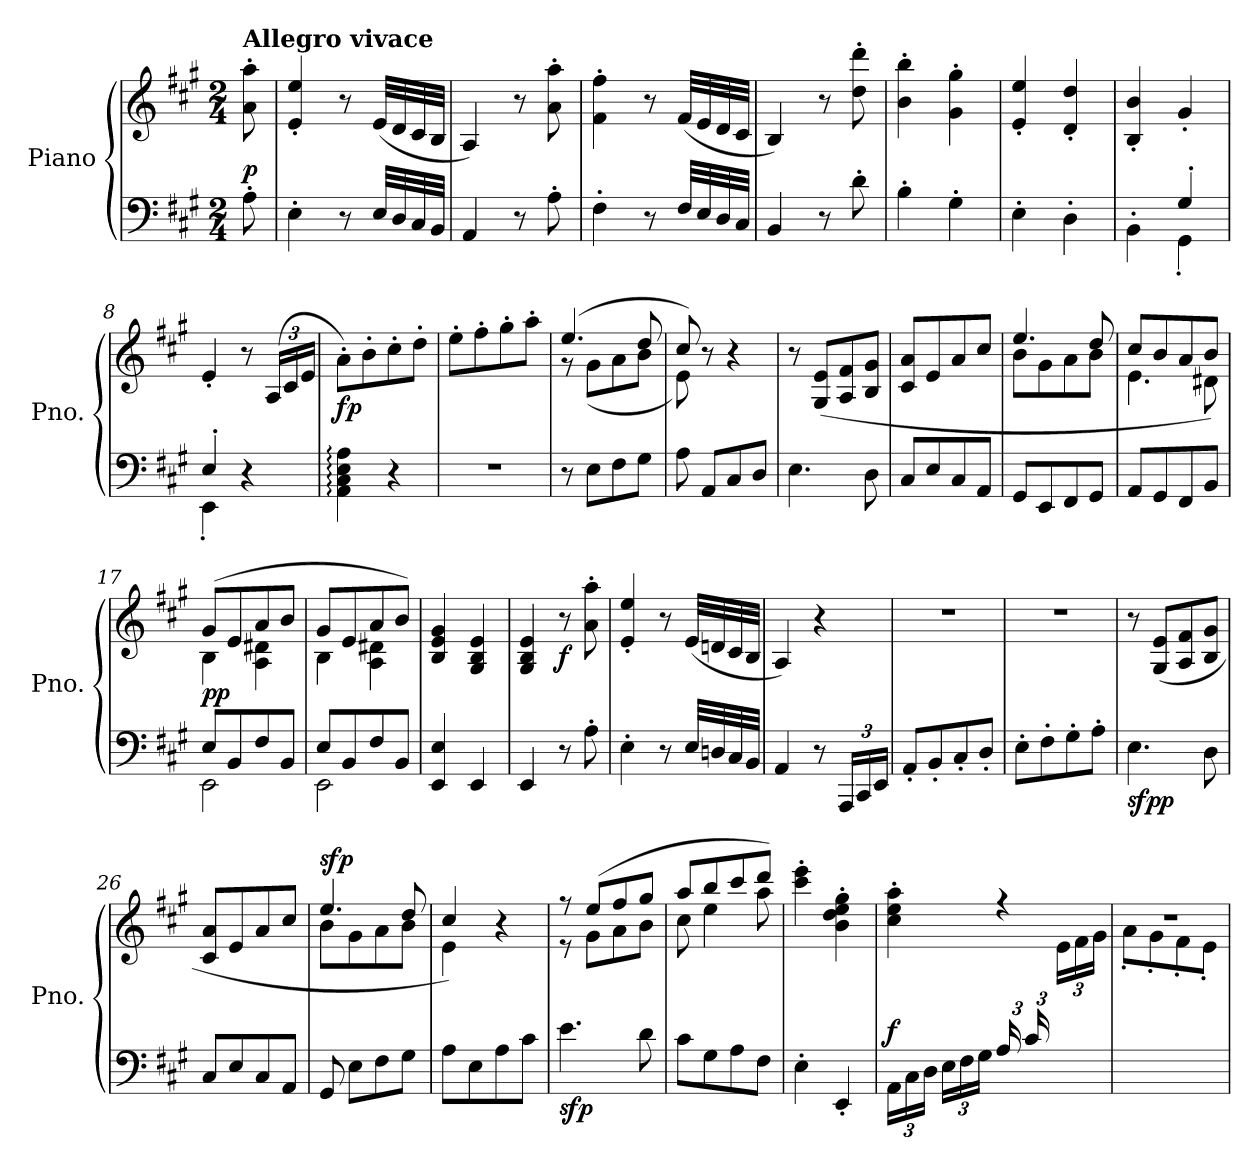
**kern	**kern	**dynam
*part1	*part1	*part1
*staff2	*staff1	*staff1/2
*I"Piano	*	*
*I'Pno.	*	*
*clefF4	*clefG2	*
*k[f#c#g#]	*k[f#c#g#]	*
*A:	*A:	*
*M2/4	*M2/4	*
=	=	=
!	!LO:TX:a:B:t=Allegro vivace	!
!	!	!LO:DY:a=2
8A'\	8a\' 8aa\'	p
=1	=1	=1
4E'\	4e/' 4ee/'	.
8r	8r	.
32E/LLL	(<32e/LLL	.
32D/	32d/	.
32C#/	32c#/	.
32BB/JJJ	32B/JJJ	.
=2	=2	=2
4AA/	4A/)	.
8r	8r	.
8A'\	8a\' 8aa\'	.
=3	=3	=3
4F#'\	4f#\' 4ff#\'	.
8r	8r	.
32F#/LLL	(<32f#/LLL	.
32E/	32e/	.
32D/	32d/	.
32C#/JJJ	32c#/JJJ	.
=4	=4	=4
4BB/	4B/)	.
8r	8r	.
8d'\	8dd\' 8ddd\'	.
=5	=5	=5
4B'\	4b\' 4bb\'	.
4G#'\	4g#\' 4gg#\'	.
=6	=6	=6
4E'\	4e/' 4ee/'	.
4D'\	4d/' 4dd/'	.
=7	=7	=7
*^	*	*
4ryy	4BB'\	4B/' 4b/'	.
4G#'/	4GG#'\	4g#'/	.
=8	=8	=8	=8
4E'/	4EE'\	4e'/	.
4ryy	4r	8r	.
*	*	*Xbrackettup	*
.	.	(<24A/LL	.
.	.	24c#/	.
.	.	24e/JJ	.
*v	*v	*	*
=9	=9	=9
!	!	!LO:DY:b
4AA\: 4C#\: 4E\: 4A\:	8a'\L)	fp
.	8b'\	.
4r	8cc#'\	.
.	8dd'\J	.
=10	=10	=10
2r	8ee'\L	.
.	8ff#'\	.
.	8gg#'\	.
.	8aa'\J	.
=11	=11	=11
*	*^	*
8r	(>4.ee/	8rg	.
8E\L	.	(<8g#\L	.
8F#\	.	8a\	.
8G#\J	8dd/	8b\J	.
=12	=12	=12	=12
8A\	8cc#/)	8e\)	.
8AA/L	8r	4.ryy	.
8C#/	4r	.	.
8D/J	.	.	.
*	*v	*v	*
=13	=13	=13
4.E\	8r	.
.	(>8G#/ 8e/L	.
.	8A/ 8f#/	.
8D\	8B/ 8g#/J	.
=14	=14	=14
8C#/L	8c#/ 8a/L	.
8E/	8e/	.
8C#/	8a/	.
8AA/J	8cc#/J	.
=15	=15	=15
*	*^	*
8GG#/L	4.ee/	8b\L	.
8EE/	.	8g#\	.
8FF#/	.	8a\	.
8GG#/J	8dd/	8b\J	.
=16	=16	=16	=16
8AA/L	8cc#/L	4.e\	.
8GG#/	8b/	.	.
8FF#/	8a/	.	.
8BB/J	8b/J)	8d#X\	.
=17	=17	=17	=17
*^	*	*	*
!	!	!	!	!LO:DY:b
8E/L	2EE\	(>8g#/L	4B\	pp
8BB/	.	8e/	.	.
8F#/	.	8a/	4A\ 4d#X\	.
8BB/J	.	8b/J	.	.
=18	=18	=18	=18	=18
8E/L	2EE\	8g#/L	4B\	.
8BB/	.	8e/	.	.
8F#/	.	8a/	4A\ 4d#X\	.
8BB/J	.	8b/J)	.	.
*v	*v	*	*	*
*	*v	*v	*
=19	=19	=19
4EE/ 4E/	4B/ 4e/ 4g#/	.
4EE/	4G#/ 4B/ 4e/	.
=20	=20	=20
4EE/	4G#/ 4B/ 4e/	.
!	!	!LO:DY:b
8r	8r	f
8A'\	8a\' 8aa\'	.
=21	=21	=21
4E'\	4e/' 4ee/'	.
8r	8r	.
32E/LLL	(<32e/LLL	.
32Dn/	32dn/	.
32C#/	32c#/	.
32BB/JJJ	32B/JJJ	.
=22	=22	=22
4AA/	4A/)	.
8r	4r	.
*Xbrackettup	*	*
24AAA/LL	.	.
24CC#/	.	.
24EE/JJ	.	.
=23	=23	=23
8AA'/L	2r	.
8BB'/	.	.
8C#'/	.	.
8D'/J	.	.
=24	=24	=24
8E'\L	2r	.
8F#'\	.	.
8G#'\	.	.
8A'\J	.	.
=25	=25	=25
!	!	!LO:DY:b=2
!	!	!LO:DY:n=1:b
4.E\	8r	sfp p
.	(>8G#/ 8e/L	.
.	8A/ 8f#/	.
8D\	8B/ 8g#/J	.
=26	=26	=26
8C#/L	8c#/ 8a/L	.
8E/	8e/	.
8C#/	8a/	.
8AA/J	8cc#/J	.
=27	=27	=27
*	*^	*
!	!	!	!LO:DY:a
8GG#/	4.ee/	8b\L	sfp
8E\L	.	8g#\	.
8F#\	.	8a\	.
8G#\J	8dd/	8b\J	.
=28	=28	=28	=28
8A\L	4cc#/)	4e\	.
8E\	.	.	.
8A\	4r	4ryy	.
8c#\J	.	.	.
=29	=29	=29	=29
!	!	!	!LO:DY:b=2
4.e\	8r	8r	sfp
.	(>8ee/L	8g#\L	.
.	8ff#/	8a\	.
8d\	8gg#/J	8b\J	.
=30	=30	=30	=30
8c#\L	8aa/L	8cc#\	.
8G#\	8bb/	4ee\	.
8A\	8ccc#/	.	.
8F#\J	8ddd/J)	8aa\	.
*	*v	*v	*
=31	=31	=31
4E'\	4ccc#\' 4eee\'	.
4EE'/	4b\' 4dd\' 4ee\' 4gg#\'	.
=32	=32	=32
*	*^	*
!	!	!	!LO:DY:a=2
24AA\LL	4cc#\' 4ee\' 4aa\'	3ryy	f
24C#\	.	.	.
24D\JJ	.	.	.
24E\LL	.	.	.
24F#\	.	.	.
24G#\JJ	.	.	.
24A/LL	4r	.	.
24c#/	.	.	.
6ryy	.	24d\JJ	.
.	.	24e\LL	.
.	.	24f#\	.
.	.	24g#\JJ	.
=33	=33	=33	=33
2ryy	2rdd	8a'\L	.
.	.	8g#'\	.
.	.	8f#'\	.
.	.	8e'\J	.
*	*v	*v	*
=	=	=
*-	*-	*-
